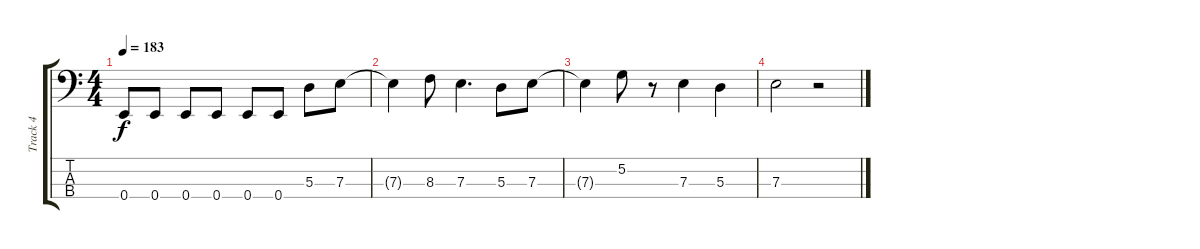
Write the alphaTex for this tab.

\track ("Track 4" "Track 4") {instrument electricbassfinger}
\staff {score tabs}
\tuning (G2 D2 A1 E1) {hide}
\ts (4 4)
\tempo 183
\clef f4
\ks c
0.4.8{dy f} 0.4.8 0.4.8 0.4.8 0.4.8 0.4.8 5.3.8 7.3.8 |
7.3{t}.4 8.3.8 7.3.4{d} 5.3.8 7.3.8 |
7.3{t}.4 5.2.8 r.8 7.3.4 5.3.4 |
7.3.2 r.2
